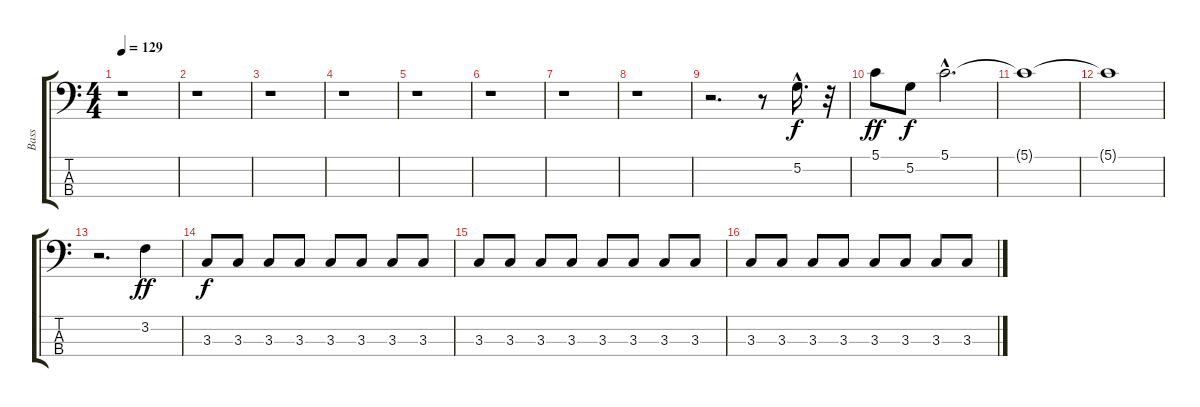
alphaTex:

\track ("Bass" "Bass") {instrument electricbassfinger}
\staff {score tabs}
\tuning (G2 D2 A1 E1) {hide}
\ts (4 4)
\tempo 129
\clef f4
\ks c
r.1{dy f} |
r.1 |
r.1 |
r.1 |
r.1 |
r.1 |
r.1 |
r.1 |
r.2{d} r.8 5.2{hac}.16{d} r.32 |
5.1.8{dy ff} 5.2.8{dy f} 5.1{hac}.2{d} |
5.1{t}.1 |
5.1{t}.1 |
r.2{d} 3.2.4{dy ff} |
3.3.8{dy f} 3.3.8 3.3.8 3.3.8 3.3.8 3.3.8 3.3.8 3.3.8 |
3.3.8 3.3.8 3.3.8 3.3.8 3.3.8 3.3.8 3.3.8 3.3.8 |
3.3.8 3.3.8 3.3.8 3.3.8 3.3.8 3.3.8 3.3.8 3.3.8
